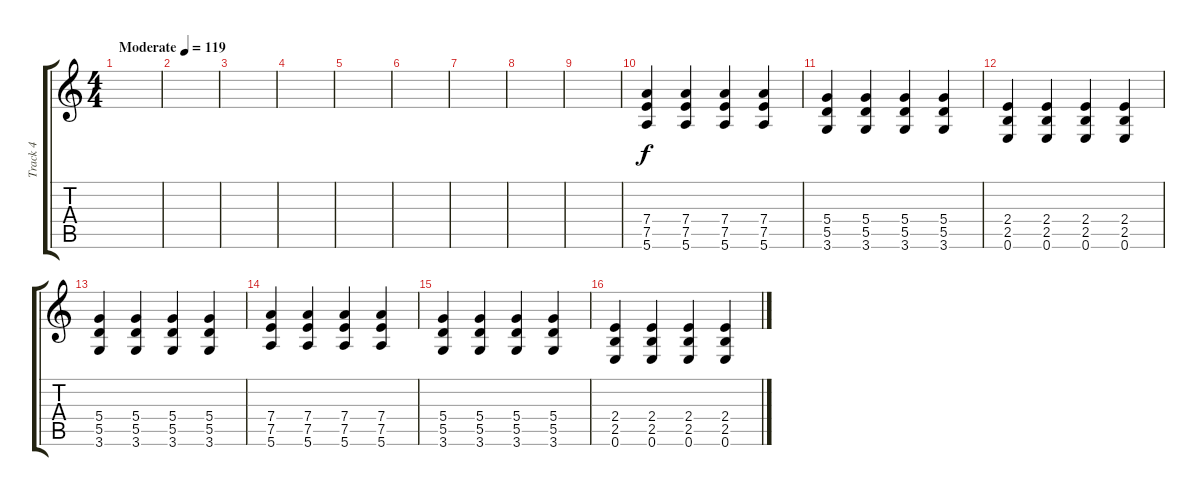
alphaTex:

\track ("Track 4" "Track 4") {instrument overdrivenguitar}
\staff {score tabs}
\tuning (E4 B3 G3 D3 A2 E2) {hide}
\ts (4 4)
\tempo (119 "Moderate")
\clef g2
\ks c
|
|
|
|
|
|
|
|
|
(7.4 7.5 5.6).4 (7.4 7.5 5.6).4 (7.4 7.5 5.6).4 (7.4 7.5 5.6).4 |
(5.4 5.5 3.6).4 (5.4 5.5 3.6).4 (5.4 5.5 3.6).4 (5.4 5.5 3.6).4 |
(2.4 2.5 0.6).4 (2.4 2.5 0.6).4 (2.4 2.5 0.6).4 (2.4 2.5 0.6).4 |
(5.4 5.5 3.6).4 (5.4 5.5 3.6).4 (5.4 5.5 3.6).4 (5.4 5.5 3.6).4 |
(7.4 7.5 5.6).4 (7.4 7.5 5.6).4 (7.4 7.5 5.6).4 (7.4 7.5 5.6).4 |
(5.4 5.5 3.6).4 (5.4 5.5 3.6).4 (5.4 5.5 3.6).4 (5.4 5.5 3.6).4 |
(2.4 2.5 0.6).4 (2.4 2.5 0.6).4 (2.4 2.5 0.6).4 (2.4 2.5 0.6).4
